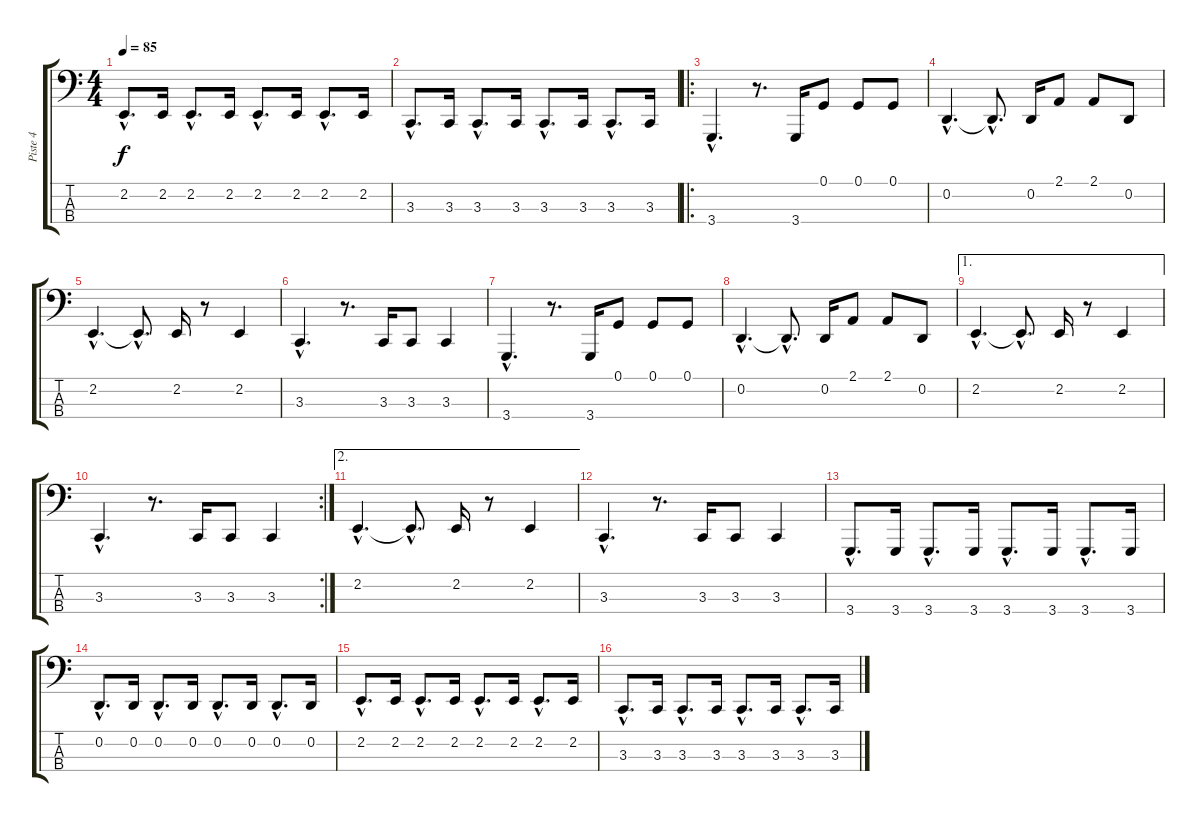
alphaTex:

\track ("Piste 4" "Piste 4") {instrument brightacousticpiano}
\staff {score tabs}
\tuning (G2 D2 A1 E1) {hide}
\ts (4 4)
\tempo 85
\clef f4
\ks c
2.2{hac}.8{d dy f} 2.2.16 2.2{hac}.8{d} 2.2.16 2.2{hac}.8{d} 2.2.16 2.2{hac}.8{d} 2.2.16 |
3.3{hac}.8{d} 3.3.16 3.3{hac}.8{d} 3.3.16 3.3{hac}.8{d} 3.3.16 3.3{hac}.8{d} 3.3.16 |
\ro
3.4{hac}.4{d} r.8{d} 3.4.16 0.1.8 0.1.8 0.1.8 |
0.2{hac}.4{d} 0.2{hac t}.8{d} 0.2.16 2.1.8 2.1.8 0.2.8 |
2.2{hac}.4{d} 2.2{hac t}.8{d} 2.2.16 r.8 2.2.4 |
3.3{hac}.4{d} r.8{d} 3.3.16 3.3.8 3.3.4 |
3.4{hac}.4{d} r.8{d} 3.4.16 0.1.8 0.1.8 0.1.8 |
0.2{hac}.4{d} 0.2{hac t}.8{d} 0.2.16 2.1.8 2.1.8 0.2.8 |
\ae 1
2.2{hac}.4{d} 2.2{hac t}.8{d} 2.2.16 r.8 2.2.4 |
\rc 2
3.3{hac}.4{d} r.8{d} 3.3.16 3.3.8 3.3.4 |
\ae 2
2.2{hac}.4{d} 2.2{hac t}.8{d} 2.2.16 r.8 2.2.4 |
3.3{hac}.4{d} r.8{d} 3.3.16 3.3.8 3.3.4 |
3.4{hac}.8{d} 3.4.16 3.4{hac}.8{d} 3.4.16 3.4{hac}.8{d} 3.4.16 3.4{hac}.8{d} 3.4.16 |
0.2{hac}.8{d} 0.2.16 0.2{hac}.8{d} 0.2.16 0.2{hac}.8{d} 0.2.16 0.2{hac}.8{d} 0.2.16 |
2.2{hac}.8{d} 2.2.16 2.2{hac}.8{d} 2.2.16 2.2{hac}.8{d} 2.2.16 2.2{hac}.8{d} 2.2.16 |
3.3{hac}.8{d} 3.3.16 3.3{hac}.8{d} 3.3.16 3.3{hac}.8{d} 3.3.16 3.3{hac}.8{d} 3.3.16
